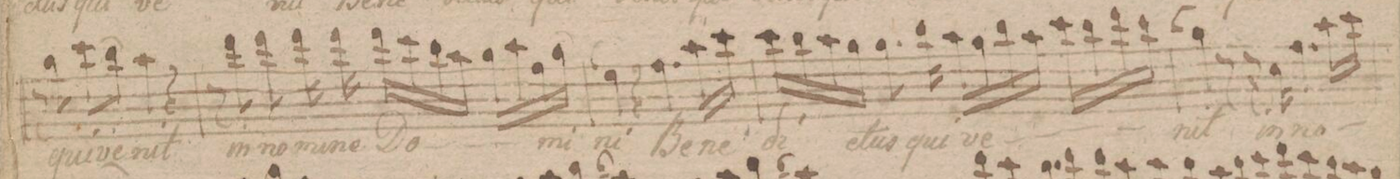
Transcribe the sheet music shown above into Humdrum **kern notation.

**kern	**text
*I"Alto	*
*clefC3	*
*k[f#]	*
*met(c)	*
*M4/4	*
8r	.
8a\	qui
(8dd\L	ve-
8cc\J)	.
4b\	-nit
4r	.
=40	=40
8r	.
8ee\	in
8ee\	no-
16ee\	-mi-
16ee\	-ne
16ee\LL	Do-
16dd\	.
16cc\	.
16b\JJ	.
16a\LL	.
16b\	.
(16g\	-mi-
16a\JJ)	.
=41	=41
8qqg/	.
4f#\	-ni
4r	.
4.g\	Be-
16b\LL	-ne-
16dd\JJ	.
=42	=42
16dd\LL	-di-
16cc\	.
16b\	.
16a\JJ	.
8.a\	-ctus
16cc\	qui
16b\LL	ve-
16a\	.
16cc\	.
16b\JJ	.
16dd\LL	.
16cc\	.
16ee\	.
16cc\JJ	.
=43	=43
8qqb/	.
4a\	-nit
8r	.
16r	.
16d\	in
4.g\	no-
16b\LL	.
16dd\JJ	.
=44	=44
*-	*-
